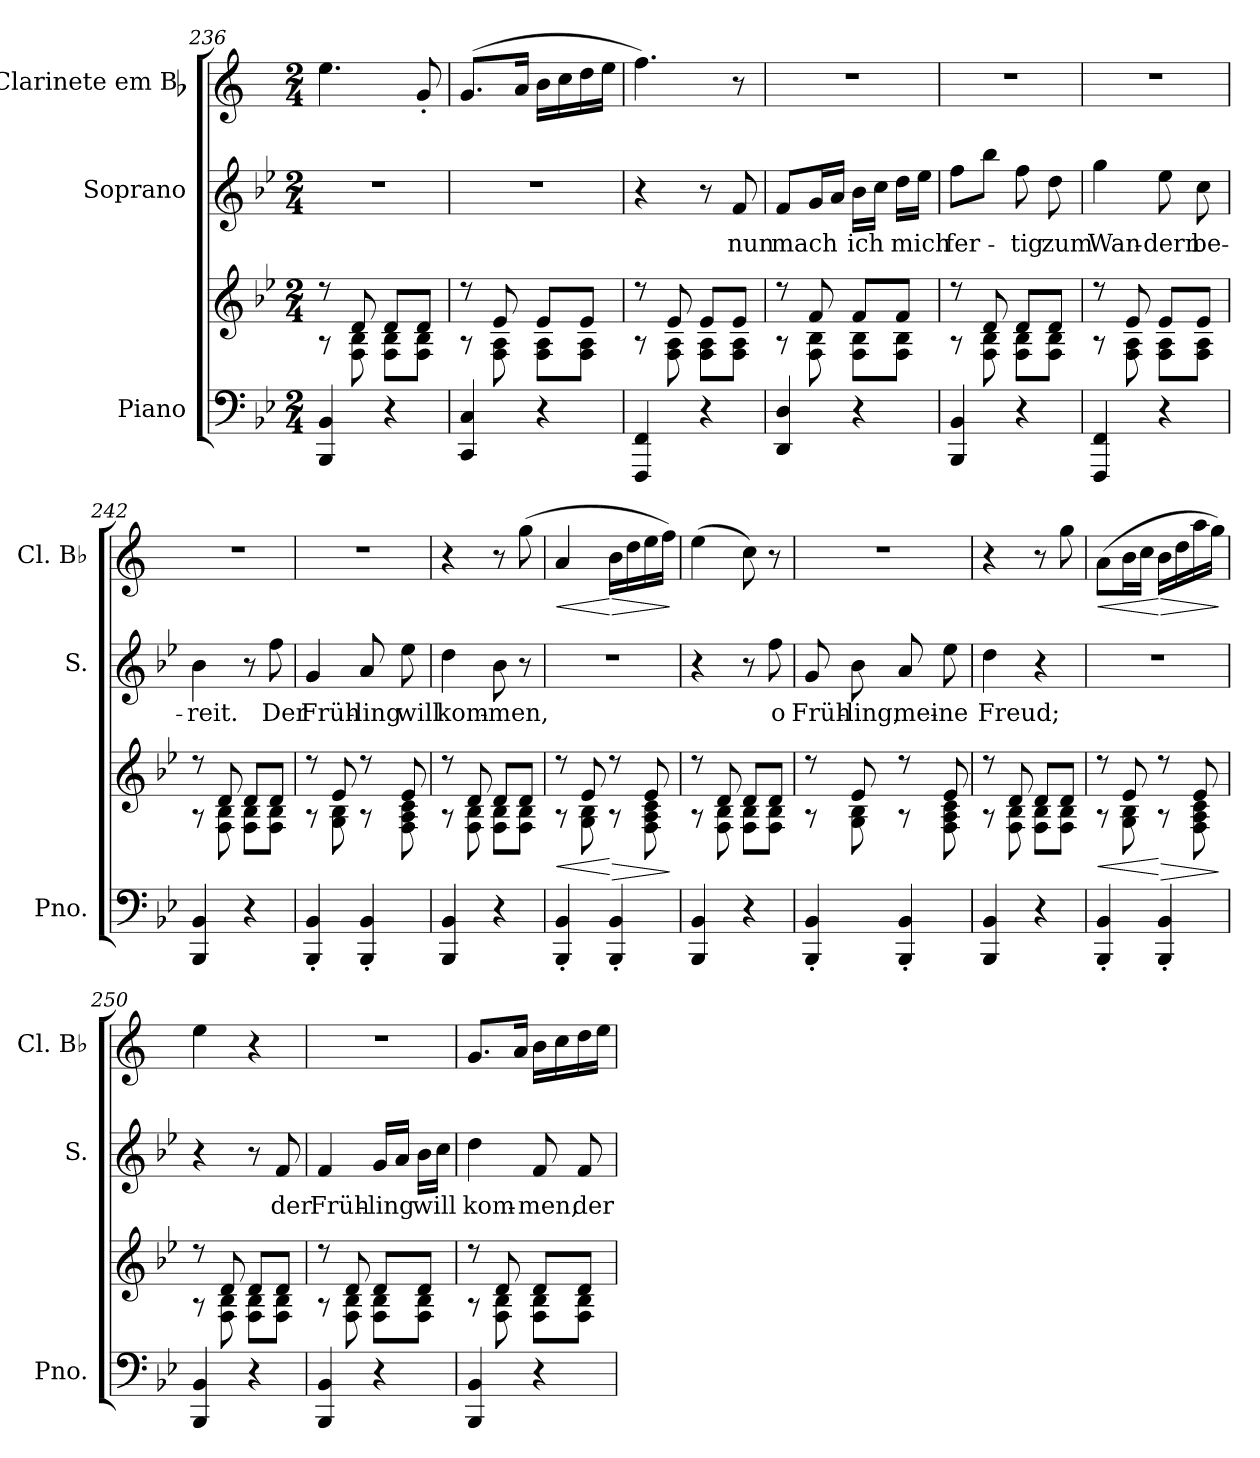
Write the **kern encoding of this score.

**kern	**kern	**dynam	**kern	**text	**kern	**dynam
*part3	*part3	*part3	*part2	*part2	*part1	*part1
*staff4	*staff3	*staff3/4	*staff2	*staff2	*staff1	*staff1
*I"Piano	*	*	*I"Soprano	*	*I"Clarinete em Bb	*
*I'Pno.	*	*	*I'S.	*	*I'Cl. Bb	*
*clefF4	*clefG2	*	*clefG2	*	*clefG2	*
*	*	*	*	*	*ITrd1c2	*
*k[b-e-]	*k[b-e-]	*	*k[b-e-]	*	*k[b-e-]	*
*M2/4	*M2/4	*	*M2/4	*	*M2/4	*
=236	=236	=236	=236	=236	=236	=236
*	*^	*	*	*	*	*
4BBB-/ 4BB-/	8r	8r	.	2r	.	4.dd\	.
.	8d/	8F\ 8B-\	.	.	.	.	.
4r	8d/L	8F\ 8B-\L	.	.	.	.	.
.	8d/J	8F\ 8B-\J	.	.	.	8f'/	.
=237	=237	=237	=237	=237	=237	=237	=237
4CC/ 4C/	8r	8r	.	2r	.	(8.f/L	.
.	8e-/	8F\ 8A\	.	.	.	.	.
.	.	.	.	.	.	16g/Jk	.
4r	8e-/L	8F\ 8A\L	.	.	.	16a\LL	.
.	.	.	.	.	.	16b-\	.
.	8e-/J	8F\ 8A\J	.	.	.	16cc\	.
.	.	.	.	.	.	16dd\JJ	.
=238	=238	=238	=238	=238	=238	=238	=238
4FFF/ 4FF/	8r	8r	.	4r	.	4.ee-\)	.
.	8e-/	8F\ 8A\	.	.	.	.	.
4r	8e-/L	8F\ 8A\L	.	8r	.	.	.
!	!	!	!	!	!LO:LY:b	!	!
.	8e-/J	8F\ 8A\J	.	8f/	nun	8r	.
!!LO:LB:g=z
=239	=239	=239	=239	=239	=239	=239	=239
!	!	!	!	!	!LO:LY:b	!	!
4DD/ 4D/	8r	8r	.	8f/L	mach	2r	.
.	8f/	8F\ 8B-\	.	16g/L	.	.	.
.	.	.	.	16a/JJ	.	.	.
!	!	!	!	!	!LO:LY:b	!	!
4r	8f/L	8F\ 8B-\L	.	16b-\LL	ich	.	.
.	.	.	.	16cc\JJ	.	.	.
!	!	!	!	!	!LO:LY:b	!	!
.	8f/J	8F\ 8B-\J	.	16dd\LL	mich	.	.
.	.	.	.	16ee-\JJ	.	.	.
=240	=240	=240	=240	=240	=240	=240	=240
!	!	!	!	!	!LO:LY:b	!	!
4BBB-/ 4BB-/	8r	8r	.	8ff\L	fer-	2r	.
.	8d/	8F\ 8B-\	.	8bb-\J	.	.	.
!	!	!	!	!	!LO:LY:b	!	!
4r	8d/L	8F\ 8B-\L	.	8ff\	-tig	.	.
!	!	!	!	!	!LO:LY:b	!	!
.	8d/J	8F\ 8B-\J	.	8dd\	zum	.	.
=241	=241	=241	=241	=241	=241	=241	=241
!	!	!	!	!	!LO:LY:b	!	!
4FFF/ 4FF/	8r	8r	.	4gg\	Wan-	2r	.
.	8e-/	8F\ 8A\	.	.	.	.	.
!	!	!	!	!	!LO:LY:b	!	!
4r	8e-/L	8F\ 8A\L	.	8ee-\	-dern	.	.
!	!	!	!	!	!LO:LY:b	!	!
.	8e-/J	8F\ 8A\J	.	8cc\	be-	.	.
=242	=242	=242	=242	=242	=242	=242	=242
!	!	!	!	!	!LO:LY:b	!	!
4BBB-/ 4BB-/	8r	8r	.	4b-\	-reit.	2r	.
.	8d/	8F\ 8B-\	.	.	.	.	.
4r	8d/L	8F\ 8B-\L	.	8r	.	.	.
!	!	!	!	!	!LO:LY:b	!	!
.	8d/J	8F\ 8B-\J	.	8ff\	Der	.	.
!!LO:LB:g=z
=243	=243	=243	=243	=243	=243	=243	=243
!	!	!	!	!	!LO:LY:b	!	!
4BBB-/' 4BB-/'	8r	8r	.	4g/	Früh-	2r	.
.	8e-/	8G\ 8B-\	.	.	.	.	.
!	!	!	!	!	!LO:LY:b	!	!
4BBB-/' 4BB-/'	8r	8r	.	8a/	-ling	.	.
!	!	!	!	!	!LO:LY:b	!	!
.	8e-/	8F\ 8A\ 8c\	.	8ee-\	will	.	.
=244	=244	=244	=244	=244	=244	=244	=244
!	!	!	!	!	!LO:LY:b	!	!
4BBB-/ 4BB-/	8r	8r	.	4dd\	kom-	4r	.
.	8d/	8F\ 8B-\	.	.	.	.	.
!	!	!	!	!	!LO:LY:b	!	!
4r	8d/L	8F\ 8B-\L	.	8b-\	-men,	8r	.
.	8d/J	8F\ 8B-\J	.	8r	.	(8ff\	.
=245	=245	=245	=245	=245	=245	=245	=245
!	!	!	!LO:HP:b	!	!	!	!LO:HP:b
4BBB-/' 4BB-/'	8r	8r	<	2r	.	4g/	<
.	8e-/	8G\ 8B-\	.	.	.	.	.
!	!	!	!LO:HP:n=1:b	!	!	!	!LO:HP:n=1:b
4BBB-/' 4BB-/'	8r	8r	[ >	.	.	16a\LL	[ >
.	.	.	.	.	.	16cc\	.
.	8e-/	8F\ 8A\ 8c\	.	.	.	16dd\	.
.	.	.	.	.	.	16ee-\JJ)	.
*	*v	*v	*	*	*	*	*
.	.	]	.	.	.	]
=246	=246	=246	=246	=246	=246	=246
*	*^	*	*	*	*	*
4BBB-/ 4BB-/	8r	8r	.	4r	.	(4dd\	.
.	8d/	8F\ 8B-\	.	.	.	.	.
4r	8d/L	8F\ 8B-\L	.	8r	.	8b-\)	.
!	!	!	!	!	!LO:LY:b	!	!
.	8d/J	8F\ 8B-\J	.	8ff\	o	8r	.
!!LO:LB:g=z
=247	=247	=247	=247	=247	=247	=247	=247
!	!	!	!	!	!LO:LY:b	!	!
4BBB-/' 4BB-/'	8r	8r	.	8g/	Früh-	2r	.
!	!	!	!	!	!LO:LY:b	!	!
.	8e-/	8G\ 8B-\	.	8b-\	-ling,	.	.
!	!	!	!	!	!LO:LY:b	!	!
4BBB-/' 4BB-/'	8r	8r	.	8a/	mei-	.	.
!	!	!	!	!	!LO:LY:b	!	!
.	8e-/	8F\ 8A\ 8c\	.	8ee-\	-ne	.	.
=248	=248	=248	=248	=248	=248	=248	=248
!	!	!	!	!	!LO:LY:b	!	!
4BBB-/ 4BB-/	8r	8r	.	4dd\	Freud;	4r	.
.	8d/	8F\ 8B-\	.	.	.	.	.
4r	8d/L	8F\ 8B-\L	.	4r	.	8r	.
.	8d/J	8F\ 8B-\J	.	.	.	8ff\	.
=249	=249	=249	=249	=249	=249	=249	=249
!	!	!	!LO:HP:b	!	!	!	!LO:HP:b
4BBB-/' 4BB-/'	8r	8r	<	2r	.	(8g\L	<
.	8e-/	8G\ 8B-\	.	.	.	16a\L	.
.	.	.	.	.	.	16b-\JJ	.
!	!	!	!LO:HP:n=1:b	!	!	!	!LO:HP:n=1:b
4BBB-/' 4BB-/'	8r	8r	[ >	.	.	16a\LL	[ >
.	.	.	.	.	.	16cc\	.
.	8e-/	8F\ 8A\ 8c\	.	.	.	16gg\	.
.	.	.	.	.	.	16ff\JJ)	.
*	*v	*v	*	*	*	*	*
.	.	]	.	.	.	]
=250	=250	=250	=250	=250	=250	=250
*	*^	*	*	*	*	*
4BBB-/ 4BB-/	8r	8r	.	4r	.	4dd\	.
.	8d/	8F\ 8B-\	.	.	.	.	.
4r	8d/L	8F\ 8B-\L	.	8r	.	4r	.
!	!	!	!	!	!LO:LY:b	!	!
.	8d/J	8F\ 8B-\J	.	8f/	der	.	.
!!LO:PB:g=z
=251	=251	=251	=251	=251	=251	=251	=251
!	!	!	!	!	!LO:LY:b	!	!
4BBB-/ 4BB-/	8r	8r	.	4f/	Früh-	2r	.
.	8d/	8F\ 8B-\	.	.	.	.	.
!	!	!	!	!	!LO:LY:b	!	!
4r	8d/L	8F\ 8B-\L	.	16g/LL	-ling	.	.
.	.	.	.	16a/JJ	.	.	.
!	!	!	!	!	!LO:LY:b	!	!
.	8d/J	8F\ 8B-\J	.	16b-\LL	will	.	.
.	.	.	.	16cc\JJ	.	.	.
=252	=252	=252	=252	=252	=252	=252	=252
!	!	!	!	!	!LO:LY:b	!	!
4BBB-/ 4BB-/	8r	8r	.	4dd\	kom-	8.f/L	.
.	8d/	8F\ 8B-\	.	.	.	.	.
.	.	.	.	.	.	16g/Jk	.
!	!	!	!	!	!LO:LY:b	!	!
4r	8d/L	8F\ 8B-\L	.	8f/	-men,	16a\LL	.
.	.	.	.	.	.	16b-\	.
!	!	!	!	!	!LO:LY:b	!	!
.	8d/J	8F\ 8B-\J	.	8f/	der	16cc\	.
.	.	.	.	.	.	16dd\JJ	.
*	*v	*v	*	*	*	*	*
=	=	=	=	=	=	=
*-	*-	*-	*-	*-	*-	*-
